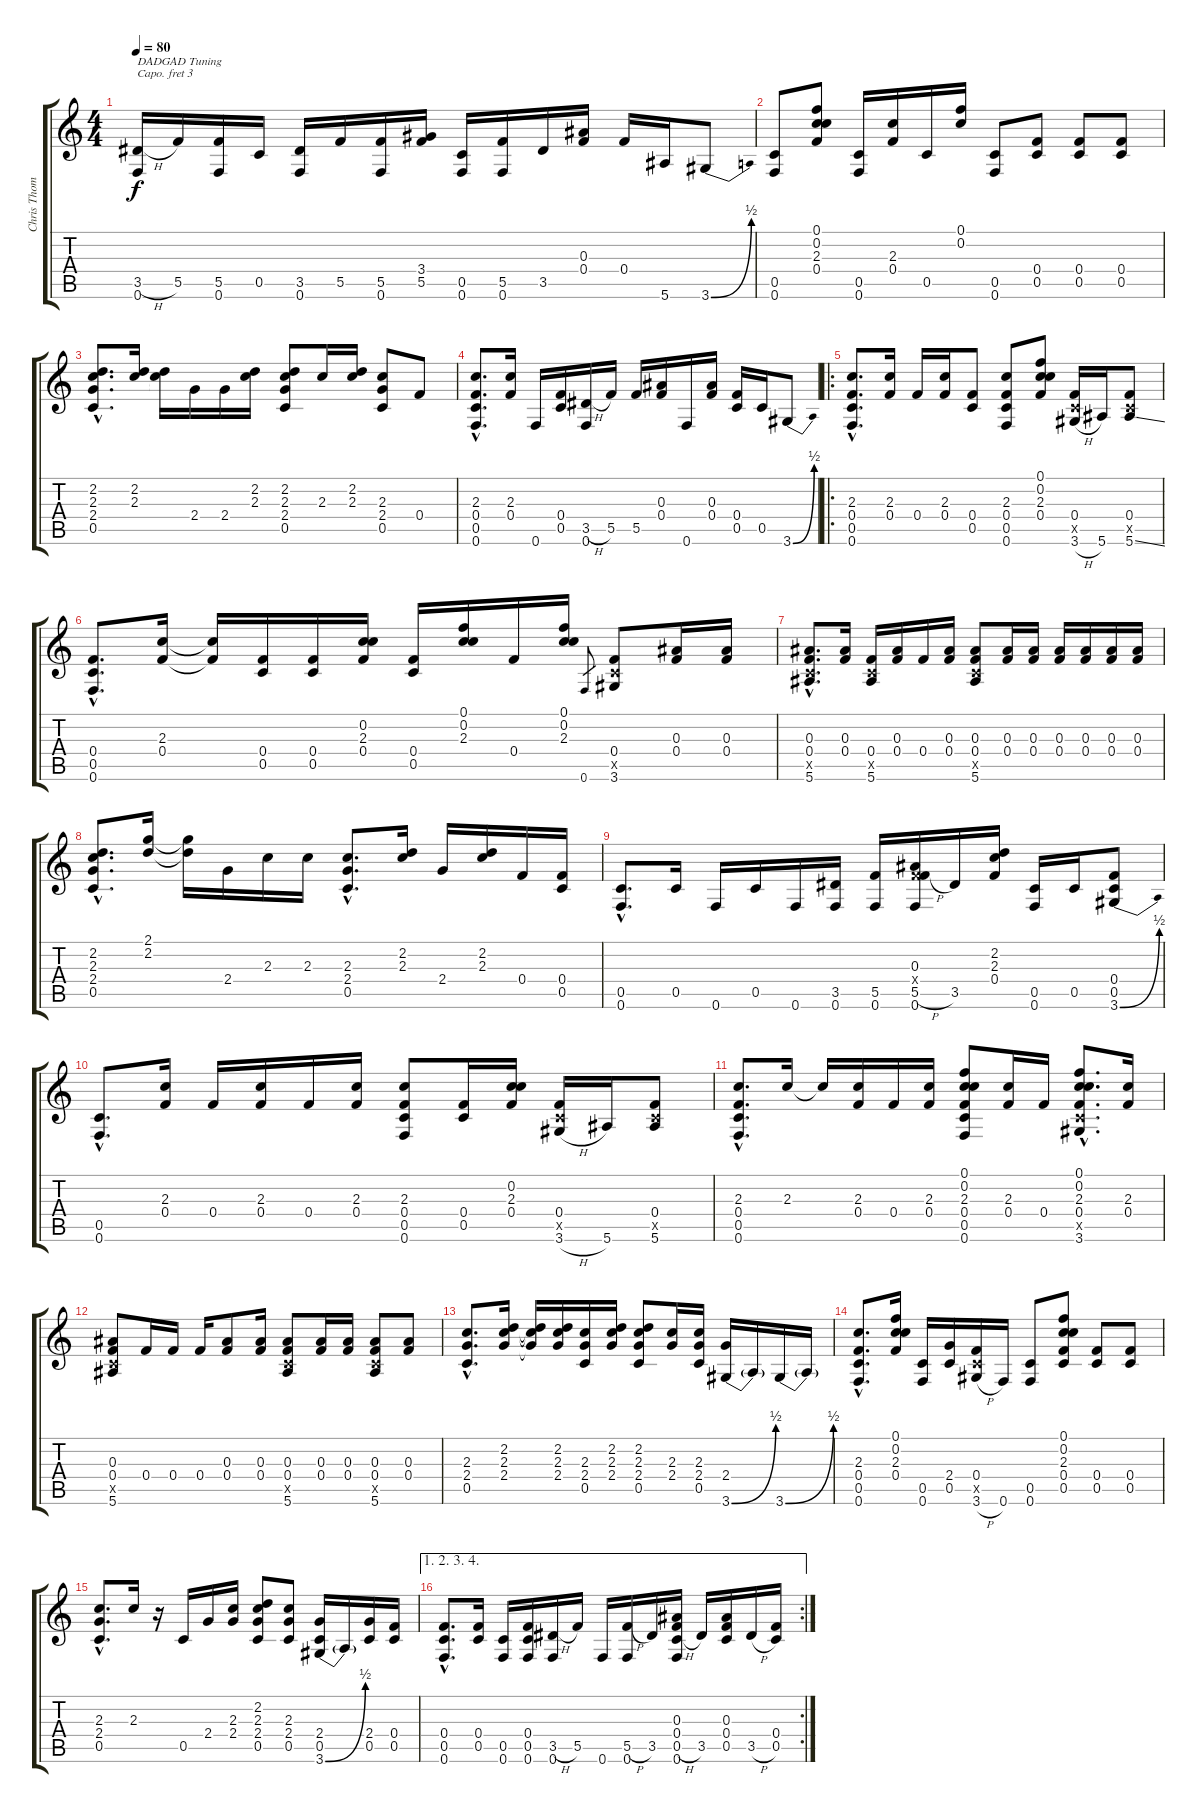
\track ("Chris Thomas King" "Chris Thom") {instrument acousticguitarsteel}
\staff {score tabs}
\capo 3
\tuning (D4 A3 G3 D3 A2 D2) {hide}
\ts (4 4)
\tempo 80
\clef g2
\ks c
(3.5{h} 0.6).16{txt "DADGAD Tuning" dy f instrument acousticguitarsteel} 5.5.16 (5.5 0.6).16 0.5.16 (3.5 0.6).16 5.5.16 (5.5 0.6).16 (3.4 5.5).16 (0.5 0.6).16 (5.5 0.6).16 3.5.16 (0.3 0.4).16 0.4.16 5.6.16 3.6{be (bend 0 0 60 2)}.8 |
(0.5 0.6).8 (0.1 0.2 2.3 0.4).8 (0.5 0.6).16 (2.3 0.4).16 0.5.16 (0.1 0.2).16 (0.5 0.6).8 (0.4 0.5).8 (0.4 0.5).8 (0.4 0.5).8 |
(2.2{hac} 2.3{hac} 2.4{hac} 0.5{hac}).8{d} (2.2 2.3).16 (2.2{t} 2.3{t}).16 2.4.16 2.4.16 (2.2 2.3).16 (2.2 2.3 2.4 0.5).8 2.3.16 (2.2 2.3).16 (2.3 2.4 0.5).8 0.4.8 |
(2.3{hac} 0.4{hac} 0.5{hac} 0.6{hac}).8{d} (2.3 0.4).16 0.6.16 (0.4 0.5).16 (3.5{h} 0.6).16 5.5.16 5.5.16 (0.3 0.4).16 0.6.16 (0.3 0.4).16 (0.4 0.5).16 0.5.16 3.6{be (bend 0 0 60 2)}.8 |
\ro
(2.3{hac} 0.4{hac} 0.5{hac} 0.6{hac}).8{d} (2.3 0.4).16 0.4.16 (2.3 0.4).16 (0.4 0.5).8 (2.3 0.4 0.5 0.6).8 (0.1 0.2 2.3 0.4).8 (0.4 0.5{x} 3.6{h}).16 5.6.16 (0.4 0.5{x} 5.6{ss}).8 |
(0.4{hac} 0.5{hac} 0.6{hac}).8{d} (2.3 0.4).16 (2.3{t} 0.4{t}).16 (0.4 0.5).16 (0.4 0.5).16 (0.2 2.3 0.4).16 (0.4 0.5).16 (0.1 0.2 2.3).16 0.4.16 (0.1 0.2 2.3).16 0.6.8{gr} (0.4 0.5{x} 3.6).8 (0.3 0.4).16 (0.3 0.4).16 |
(0.3{hac} 0.4{hac} 0.5{hac x} 5.6{hac}).8{d} (0.3 0.4).16 (0.4 0.5{x} 5.6).16 (0.3 0.4).16 0.4.16 (0.3 0.4).16 (0.3 0.4 0.5{x} 5.6).8 (0.3 0.4).16 (0.3 0.4).16 (0.3 0.4).16 (0.3 0.4).16 (0.3 0.4).16 (0.3 0.4).16 |
(2.2{hac} 2.3{hac} 2.4{hac} 0.5{hac}).8{d} (2.1 2.2).16 (2.1{t} 2.2{t}).16 2.4.16 2.3.16 2.3.16 (2.3{hac} 2.4{hac} 0.5{hac}).8{d} (2.2 2.3).16 2.4.16 (2.2 2.3).16 0.4.16 (0.4 0.5).16 |
(0.5{hac} 0.6{hac}).8{d} 0.5.16 0.6.16 0.5.16 0.6.16 (3.5 0.6).16 (5.5 0.6).16 (0.3 0.4{x} 5.5{h} 0.6).16 3.5.16 (2.2 2.3 0.4).16 (0.5 0.6).16 0.5.16 (0.4 0.5 3.6{be (bend 0 0 60 2)}).8 |
(0.5{hac} 0.6{hac}).8{d} (2.3 0.4).16 0.4.16 (2.3 0.4).16 0.4.16 (2.3 0.4).16 (2.3 0.4 0.5 0.6).8 (0.4 0.5).16 (0.2 2.3 0.4).16 (0.4 0.5{x} 3.6{h}).16 5.6.16 (0.4 0.5{x} 5.6).8 |
(2.3{hac} 0.4{hac} 0.5{hac} 0.6{hac}).8{d} 2.3.16 2.3{t}.16 (2.3 0.4).16 0.4.16 (2.3 0.4).16 (0.1 0.2 2.3 0.4 0.5 0.6).8 (2.3 0.4).16 0.4.16 (0.1{hac} 0.2{hac} 2.3{hac} 0.4{hac} 0.5{hac x} 3.6{hac}).8{d} (2.3 0.4).16 |
(0.3 0.4 0.5{x} 5.6).8 0.4.16 0.4.16 0.4.16 (0.3 0.4).8 (0.3 0.4).16 (0.3 0.4 0.5{x} 5.6).8 (0.3 0.4).16 (0.3 0.4).16 (0.3 0.4 0.5{x} 5.6).8 (0.3 0.4).8 |
(2.3{hac} 2.4{hac} 0.5{hac}).8{d} (2.2 2.3 2.4).16 (2.2{t} 2.3{t} 2.4{t}).16 (2.2 2.3 2.4).16 (2.3 2.4 0.5).16 (2.2 2.3 2.4).16 (2.2 2.3 2.4 0.5).8 (2.3 2.4).16 (2.3 2.4 0.5).16 (2.4 3.6{be (bend 0 0 60 2)}).16 3.6{t}.16 3.6{be (bend 0 0 60 2)}.16 3.6{t}.16 |
(2.3{hac} 0.4{hac} 0.5{hac} 0.6{hac}).8{d} (0.1 0.2 2.3 0.4).16 (0.5 0.6).16 (2.4 0.5).16 (0.4 0.5{x} 3.6{h}).16 0.6.16 (0.5 0.6).8 (0.1 0.2 2.3 0.4 0.5).8 (0.4 0.5).8 (0.4 0.5).8 |
(2.3{hac} 2.4{hac} 0.5{hac}).8{d} 2.3.16 r.16 0.5.16 2.4.16 (2.3 2.4).16 (2.2 2.3 2.4 0.5).8 (2.3 2.4 0.5).8 (2.4 0.5 3.6{be (bend 0 0 60 2)}).16 3.6{t}.16 (2.4 0.5).16 (0.4 0.5).16 |
\ae (1 2 3 4)
\rc 2
(0.4{hac} 0.5{hac} 0.6{hac}).8{d} (0.4 0.5).16 (0.5 0.6).16 (0.4 0.5 0.6).16 (3.5{h} 0.6).16 5.5.16 0.6.16 (5.5{h} 0.6).16 3.5.16 (0.3 0.4 0.5{h} 0.6).16 3.5.16 (0.3 0.4 0.5).16 3.5{h}.16 (0.4 0.5).16
